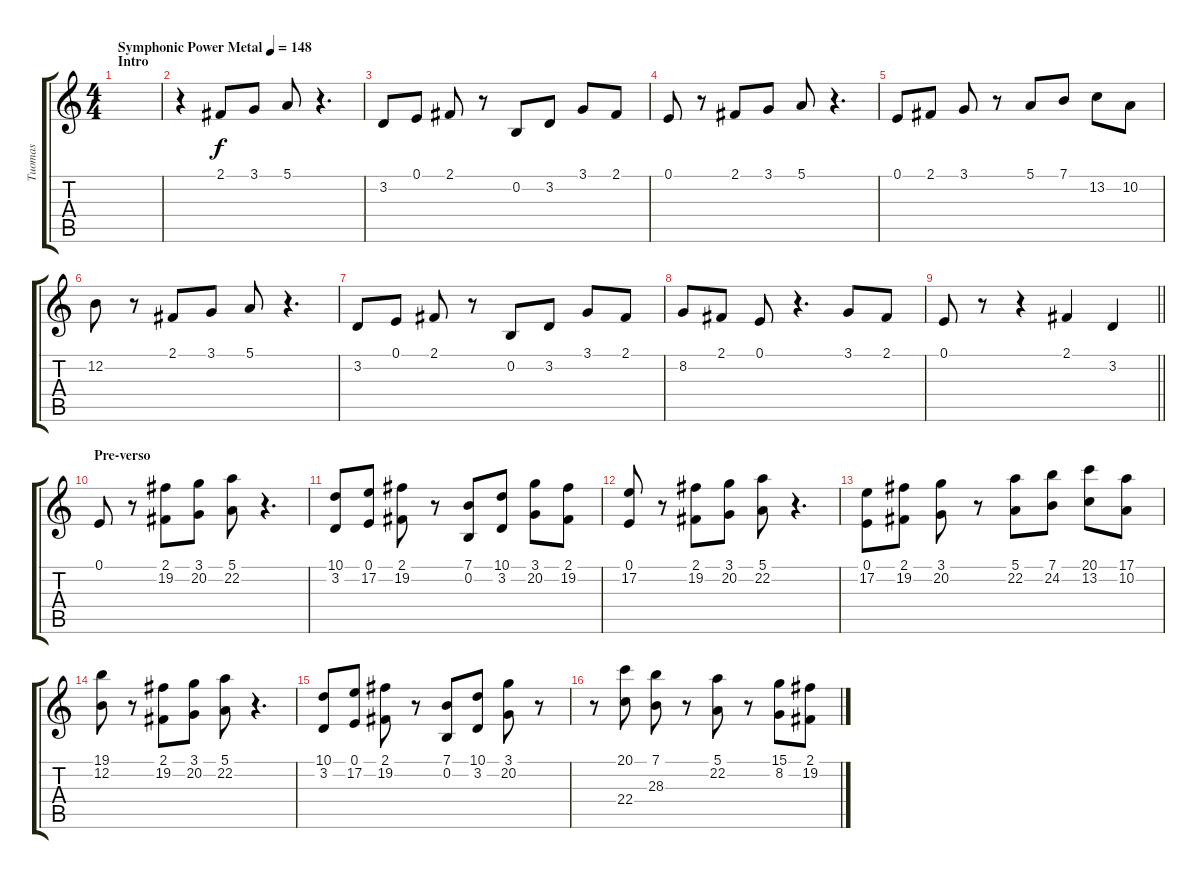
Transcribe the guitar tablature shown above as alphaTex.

\track ("Tuomas" "Tuomas") {instrument synthstrings1}
\staff {score tabs}
\tuning (E4 B3 G3 D3 A2 E2) {hide}
\ts (4 4)
\section ("" "Intro")
\tempo (148 "Symphonic Power Metal")
\clef g2
\ks c
|
r.4 2.1.8 3.1.8 5.1.8 r.4{d} |
3.2.8 0.1.8 2.1.8 r.8 0.2.8 3.2.8 3.1.8 2.1.8 |
0.1.8 r.8 2.1.8 3.1.8 5.1.8 r.4{d} |
0.1.8 2.1.8 3.1.8 r.8 5.1.8 7.1.8 13.2.8 10.2.8 |
12.2.8 r.8 2.1.8 3.1.8 5.1.8 r.4{d} |
3.2.8 0.1.8 2.1.8 r.8 0.2.8 3.2.8 3.1.8 2.1.8 |
8.2.8 2.1.8 0.1.8 r.4{d} 3.1.8 2.1.8 |
\barLineRight lightlight
0.1.8 r.8 r.4 2.1.4 3.2.4 |
\section ("" "Pre-verso")
0.1.8 r.8 (2.1 19.2).8 (3.1 20.2).8 (5.1 22.2).8 r.4{d} |
(10.1 3.2).8 (0.1 17.2).8 (2.1 19.2).8 r.8 (7.1 0.2).8 (10.1 3.2).8 (3.1 20.2).8 (2.1 19.2).8 |
(0.1 17.2).8 r.8 (2.1 19.2).8 (3.1 20.2).8 (5.1 22.2).8 r.4{d} |
(0.1 17.2).8 (2.1 19.2).8 (3.1 20.2).8 r.8 (5.1 22.2).8 (7.1 24.2).8 (20.1 13.2).8 (17.1 10.2).8 |
(19.1 12.2).8 r.8 (2.1 19.2).8 (3.1 20.2).8 (5.1 22.2).8 r.4{d} |
(10.1 3.2).8 (0.1 17.2).8 (2.1 19.2).8 r.8 (7.1 0.2).8 (10.1 3.2).8 (3.1 20.2).8 r.8 |
r.8 (20.1 22.4).8 (7.1 28.3).8 r.8 (5.1 22.2).8 r.8 (15.1 8.2).8 (2.1 19.2).8
